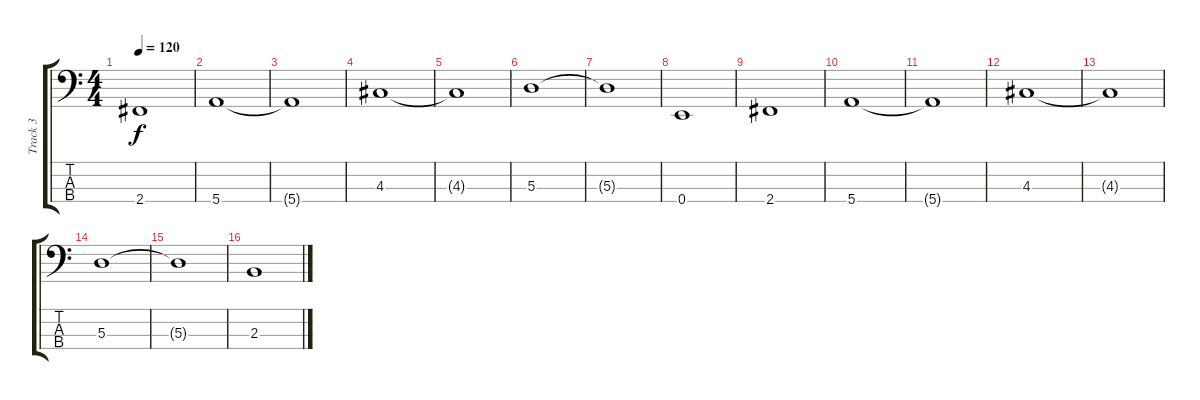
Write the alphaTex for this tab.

\track ("Track 3" "Track 3") {instrument electricbassfinger}
\staff {score tabs}
\tuning (G2 D2 A1 E1) {hide}
\ts (4 4)
\tempo 120
\clef f4
\ks c
2.4.1{dy f} |
5.4.1 |
5.4{t}.1 |
4.3.1 |
4.3{t}.1 |
5.3.1 |
5.3{t}.1 |
0.4.1 |
2.4.1 |
5.4.1 |
5.4{t}.1 |
4.3.1 |
4.3{t}.1 |
5.3.1 |
5.3{t}.1 |
2.3.1
